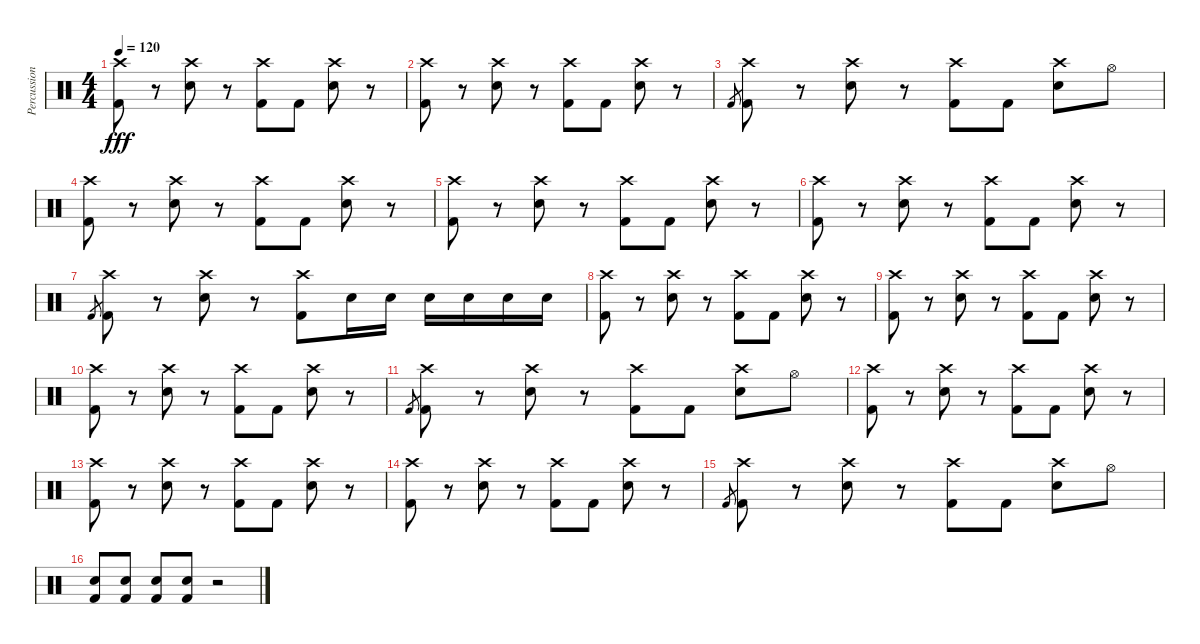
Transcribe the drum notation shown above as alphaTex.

\track ("Percussion" "Percussion") {instrument percussion}
\staff {score}
\articulation defaults
\ts (4 4)
\tempo 120
\clef neutral
\ks c
("Crash high (hit)" "Kick (hit) 2").8{dy fff} r.8 ("Crash high (hit)" "Snare (hit) 2").8 r.8 ("Crash high (hit)" "Kick (hit) 2").8 "Kick (hit) 2".8 ("Crash high (hit)" "Snare (hit) 2").8 r.8 |
("Crash high (hit)" "Kick (hit) 2").8 r.8 ("Crash high (hit)" "Snare (hit) 2").8 r.8 ("Crash high (hit)" "Kick (hit) 2").8 "Kick (hit) 2".8 ("Crash high (hit)" "Snare (hit) 2").8 r.8 |
"Kick (hit) 2".8{gr} ("Crash high (hit)" "Kick (hit) 2").8 r.8 ("Crash high (hit)" "Snare (hit) 2").8 r.8 ("Crash high (hit)" "Kick (hit) 2").8 "Kick (hit) 2".8 ("Crash high (hit)" "Snare (hit) 2").8 "Hi-Hat (open)".8 |
("Crash high (hit)" "Kick (hit) 2").8 r.8 ("Crash high (hit)" "Snare (hit) 2").8 r.8 ("Crash high (hit)" "Kick (hit) 2").8 "Kick (hit) 2".8 ("Crash high (hit)" "Snare (hit) 2").8 r.8 |
("Crash high (hit)" "Kick (hit) 2").8 r.8 ("Crash high (hit)" "Snare (hit) 2").8 r.8 ("Crash high (hit)" "Kick (hit) 2").8 "Kick (hit) 2".8 ("Crash high (hit)" "Snare (hit) 2").8 r.8 |
("Crash high (hit)" "Kick (hit) 2").8 r.8 ("Crash high (hit)" "Snare (hit) 2").8 r.8 ("Crash high (hit)" "Kick (hit) 2").8 "Kick (hit) 2".8 ("Crash high (hit)" "Snare (hit) 2").8 r.8 |
"Kick (hit) 2".8{gr} ("Crash high (hit)" "Kick (hit) 2").8 r.8 ("Crash high (hit)" "Snare (hit) 2").8 r.8 ("Crash high (hit)" "Kick (hit) 2").8 "Snare (hit) 2".16 "Snare (hit) 2".16 "Snare (hit) 2".16 "Snare (hit) 2".16 "Snare (hit) 2".16 "Snare (hit) 2".16 |
("Crash high (hit)" "Kick (hit) 2").8 r.8 ("Crash high (hit)" "Snare (hit) 2").8 r.8 ("Crash high (hit)" "Kick (hit) 2").8 "Kick (hit) 2".8 ("Crash high (hit)" "Snare (hit) 2").8 r.8 |
("Crash high (hit)" "Kick (hit) 2").8 r.8 ("Crash high (hit)" "Snare (hit) 2").8 r.8 ("Crash high (hit)" "Kick (hit) 2").8 "Kick (hit) 2".8 ("Crash high (hit)" "Snare (hit) 2").8 r.8 |
("Crash high (hit)" "Kick (hit) 2").8 r.8 ("Crash high (hit)" "Snare (hit) 2").8 r.8 ("Crash high (hit)" "Kick (hit) 2").8 "Kick (hit) 2".8 ("Crash high (hit)" "Snare (hit) 2").8 r.8 |
"Kick (hit) 2".8{gr} ("Crash high (hit)" "Kick (hit) 2").8 r.8 ("Crash high (hit)" "Snare (hit) 2").8 r.8 ("Crash high (hit)" "Kick (hit) 2").8 "Kick (hit) 2".8 ("Crash high (hit)" "Snare (hit) 2").8 "Hi-Hat (open)".8 |
("Crash high (hit)" "Kick (hit) 2").8 r.8 ("Crash high (hit)" "Snare (hit) 2").8 r.8 ("Crash high (hit)" "Kick (hit) 2").8 "Kick (hit) 2".8 ("Crash high (hit)" "Snare (hit) 2").8 r.8 |
("Crash high (hit)" "Kick (hit) 2").8 r.8 ("Crash high (hit)" "Snare (hit) 2").8 r.8 ("Crash high (hit)" "Kick (hit) 2").8 "Kick (hit) 2".8 ("Crash high (hit)" "Snare (hit) 2").8 r.8 |
("Crash high (hit)" "Kick (hit) 2").8 r.8 ("Crash high (hit)" "Snare (hit) 2").8 r.8 ("Crash high (hit)" "Kick (hit) 2").8 "Kick (hit) 2".8 ("Crash high (hit)" "Snare (hit) 2").8 r.8 |
"Kick (hit) 2".8{gr} ("Crash high (hit)" "Kick (hit) 2").8 r.8 ("Crash high (hit)" "Snare (hit) 2").8 r.8 ("Crash high (hit)" "Kick (hit) 2").8 "Kick (hit) 2".8 ("Crash high (hit)" "Snare (hit) 2").8 "Hi-Hat (open)".8 |
("Snare (hit) 2" "Kick (hit) 2").8 ("Snare (hit) 2" "Kick (hit) 2").8 ("Snare (hit) 2" "Kick (hit) 2").8 ("Snare (hit) 2" "Kick (hit) 2").8 r.2
